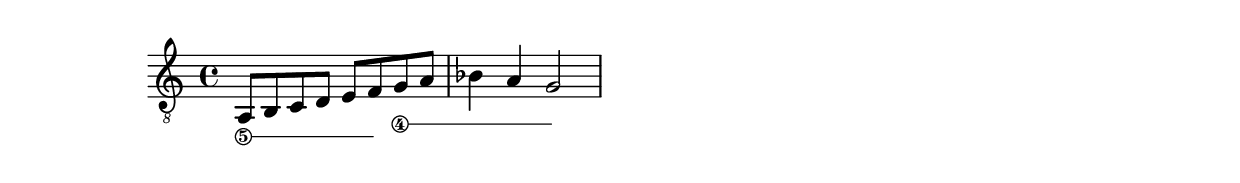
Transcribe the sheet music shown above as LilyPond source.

%% DO NOT EDIT this file manually; it is automatically
%% generated from LSR http://lsr.dsi.unimi.it
%% Make any changes in LSR itself, or in Documentation/snippets/new/ ,
%% and then run scripts/auxiliar/makelsr.py
%%
%% This file is in the public domain.
\version "2.15.20"

\header {
  lsrtags = "editorial-annotations, text, fretted-strings, tweaks-and-overrides"

  texidoc = "
Make an extender line for string number indications, showing that a
series of notes is supposed to be played all on the same string.

"
  doctitle = "String number extender lines"
} % begin verbatim

stringNumberSpanner =
#(define-music-function (parser location StringNumber) (string?)
  #{
    \override TextSpanner #'style = #'solid
    \override TextSpanner #'font-size = #-5
    \override TextSpanner #'(bound-details left stencil-align-dir-y) = #CENTER
    \override TextSpanner #'(bound-details left text) = \markup { \circle \number #StringNumber }
  #})


\relative c {
  \clef "treble_8"
  \stringNumberSpanner "5"
  \textSpannerDown
  a8\startTextSpan
  b c d e f\stopTextSpan
  \stringNumberSpanner "4"
  g\startTextSpan a
  bes4 a g2\stopTextSpan
}

